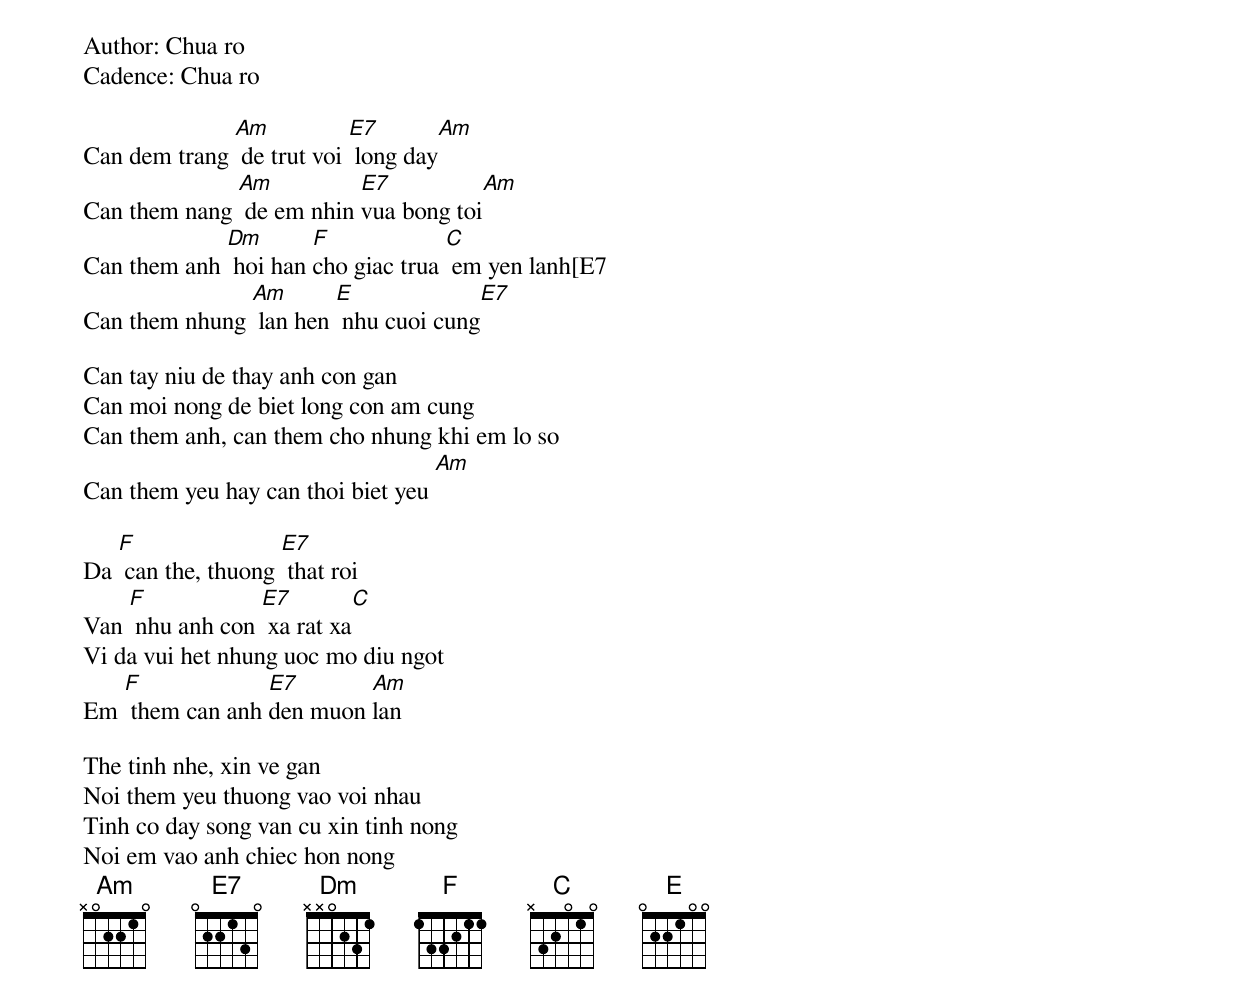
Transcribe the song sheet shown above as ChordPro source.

Author: Chua ro
Cadence: Chua ro

Can dem trang [Am] de trut voi [E7] long day[Am]
Can them nang [Am] de em nhin [E7]vua bong toi[Am]
Can them anh [Dm] hoi han [F]cho giac trua [C] em yen lanh[E7
Can them nhung [Am] lan hen [E] nhu cuoi cung[E7]

Can tay niu de thay anh con gan
Can moi nong de biet long con am cung
Can them anh, can them cho nhung khi em lo so
Can them yeu hay can thoi biet yeu [Am]

Da [F] can the, thuong [E7] that roi
Van [F] nhu anh con [E7] xa rat xa[C]
Vi da vui het nhung uoc mo diu ngot
Em [F] them can anh [E7]den muon [Am]lan

The tinh nhe, xin ve gan
Noi them yeu thuong vao voi nhau
Tinh co day song van cu xin tinh nong
Noi em vao anh chiec hon nong
